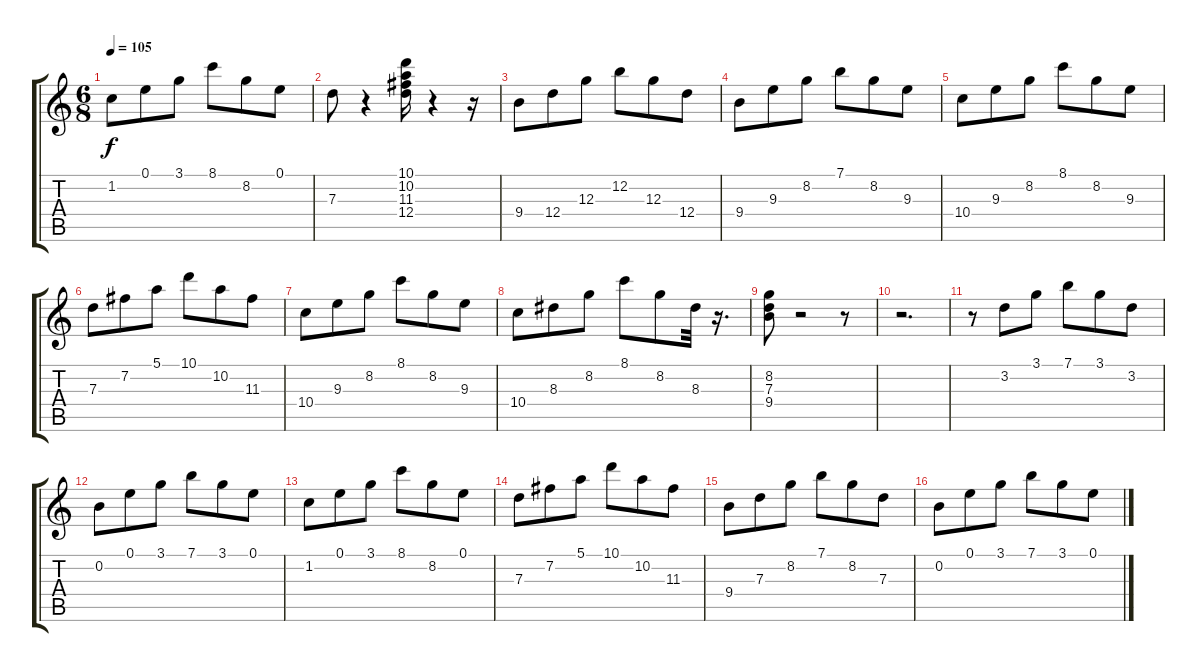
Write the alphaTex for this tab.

\track "" {instrument electricbassfinger}
\staff {score tabs}
\tuning (E4 B3 G3 D3 A2 E2) {hide}
\ts (6 8)
\tempo 105
\clef g2
\ks c
1.2.8{dy f} 0.1.8 3.1.8 8.1.8 8.2.8 0.1.8 |
7.3.8 r.4 (10.1 10.2 11.3 12.4).16 r.4 r.16 |
9.4.8 12.4.8 12.3.8 12.2.8 12.3.8 12.4.8 |
9.4.8 9.3.8 8.2.8 7.1.8 8.2.8 9.3.8 |
10.4.8 9.3.8 8.2.8 8.1.8 8.2.8 9.3.8 |
7.3.8 7.2.8 5.1.8 10.1.8 10.2.8 11.3.8 |
10.4.8 9.3.8 8.2.8 8.1.8 8.2.8 9.3.8 |
10.4.8 8.3.8 8.2.8 8.1.8 8.2.8 8.3.32 r.16{d} |
(8.2 7.3 9.4).8 r.2 r.8 |
r.2{d} |
r.8 3.2.8 3.1.8 7.1.8 3.1.8 3.2.8 |
0.2.8 0.1.8 3.1.8 7.1.8 3.1.8 0.1.8 |
1.2.8 0.1.8 3.1.8 8.1.8 8.2.8 0.1.8 |
7.3.8 7.2.8 5.1.8 10.1.8 10.2.8 11.3.8 |
9.4.8 7.3.8 8.2.8 7.1.8 8.2.8 7.3.8 |
0.2.8 0.1.8 3.1.8 7.1.8 3.1.8 0.1.8
